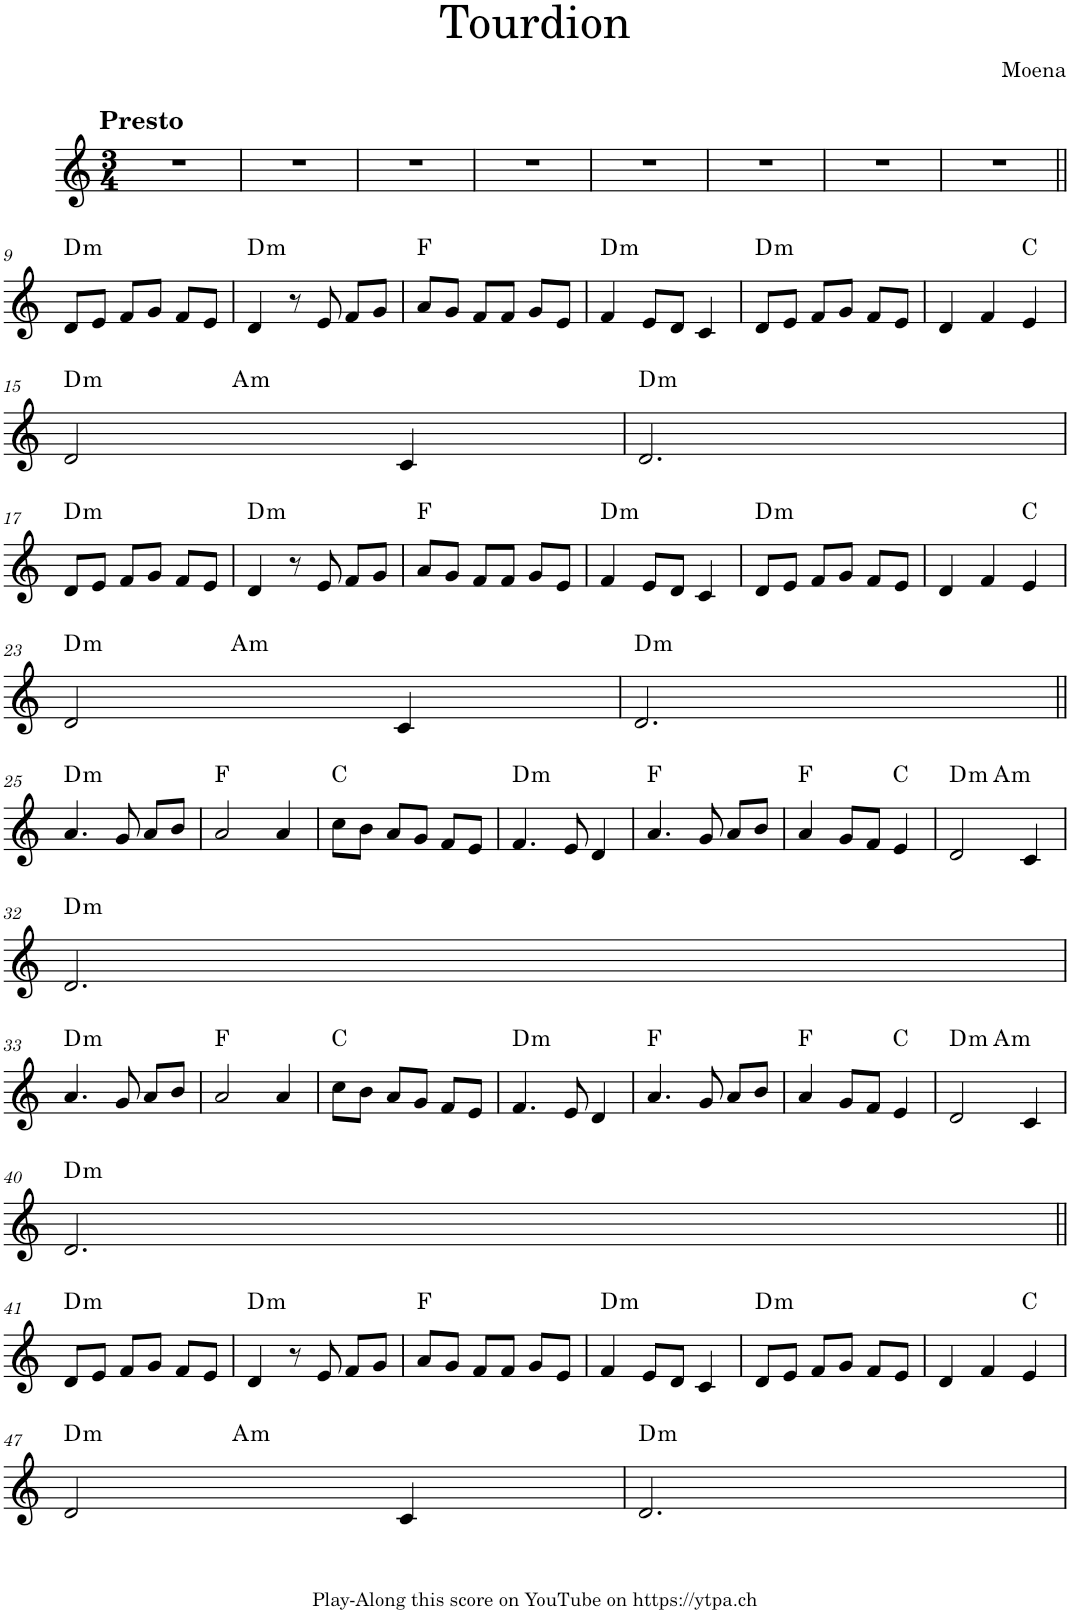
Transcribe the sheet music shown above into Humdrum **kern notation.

**kern	**harte
*part1	*part1
*staff1	*
*I"Piano	*
*I'Pno.	*
*clefG2	*
*k[]	*
*M3/4	*
=1	=1
!LO:TX:a:B:t=Presto	!
2.r	.
=2	=2
2.r	.
=3	=3
2.r	.
=4	=4
2.r	.
=5	=5
2.r	.
=6	=6
2.r	.
=7	=7
2.r	.
=8	=8
2.r	.
!!LO:LB:g=z
=9||	=9||
!	!LO:H:kt=m
8d/L	D:min
8e/J	.
8f/L	.
8g/J	.
8f/L	.
8e/J	.
=10	=10
!	!LO:H:kt=m
4d/	D:min
8r	.
8e/	.
8f/L	.
8g/J	.
=11	=11
8a/L	F:maj
8g/J	.
8f/L	.
8f/J	.
8g/L	.
8e/J	.
=12	=12
!	!LO:H:kt=m
4f/	D:min
8e/L	.
8d/J	.
4c/	.
=13	=13
!	!LO:H:kt=m
8d/L	D:min
8e/J	.
8f/L	.
8g/J	.
8f/L	.
8e/J	.
=14	=14
4d/	.
4f/	.
4e/	C:maj
!!LO:LB:g=z
=15	=15
!	!LO:H:kt=m
*^	*
2d/	4ryy	D:min
!	!	!LO:H:kt=m
.	2ryy	A:min
4c/	.	.
=16	=16	=16
!	!	!LO:H:kt=m
*v	*v	*
2.d/	D:min
!!LO:LB:g=z
=17	=17
!	!LO:H:kt=m
8d/L	D:min
8e/J	.
8f/L	.
8g/J	.
8f/L	.
8e/J	.
=18	=18
!	!LO:H:kt=m
4d/	D:min
8r	.
8e/	.
8f/L	.
8g/J	.
=19	=19
8a/L	F:maj
8g/J	.
8f/L	.
8f/J	.
8g/L	.
8e/J	.
=20	=20
!	!LO:H:kt=m
4f/	D:min
8e/L	.
8d/J	.
4c/	.
=21	=21
!	!LO:H:kt=m
8d/L	D:min
8e/J	.
8f/L	.
8g/J	.
8f/L	.
8e/J	.
=22	=22
4d/	.
4f/	.
4e/	C:maj
!!LO:LB:g=z
=23	=23
!	!LO:H:kt=m
*^	*
2d/	4ryy	D:min
!	!	!LO:H:kt=m
.	2ryy	A:min
4c/	.	.
=24	=24	=24
!	!	!LO:H:kt=m
*v	*v	*
2.d/	D:min
!!LO:LB:g=z
=25||	=25||
!	!LO:H:kt=m
4.a/	D:min
8g/	.
8a/L	.
8b/J	.
=26	=26
2a/	F:maj
4a/	.
=27	=27
8cc\L	C:maj
8b\J	.
8a/L	.
8g/J	.
8f/L	.
8e/J	.
=28	=28
!	!LO:H:kt=m
4.f/	D:min
8e/	.
4d/	.
=29	=29
4.a/	F:maj
8g/	.
8a/L	.
8b/J	.
=30	=30
4a/	F:maj
8g/L	.
8f/J	.
4e/	C:maj
=31	=31
!	!LO:H:kt=m
*^	*
2d/	4ryy	D:min
!	!	!LO:H:kt=m
.	2ryy	A:min
4c/	.	.
!!LO:LB:g=z	!!
=32	=32	=32
!	!	!LO:H:kt=m
*v	*v	*
2.d/	D:min
!!LO:LB:g=z
=33	=33
!	!LO:H:kt=m
4.a/	D:min
8g/	.
8a/L	.
8b/J	.
=34	=34
2a/	F:maj
4a/	.
=35	=35
8cc\L	C:maj
8b\J	.
8a/L	.
8g/J	.
8f/L	.
8e/J	.
=36	=36
!	!LO:H:kt=m
4.f/	D:min
8e/	.
4d/	.
=37	=37
4.a/	F:maj
8g/	.
8a/L	.
8b/J	.
=38	=38
4a/	F:maj
8g/L	.
8f/J	.
4e/	C:maj
=39	=39
!	!LO:H:kt=m
*^	*
2d/	4ryy	D:min
!	!	!LO:H:kt=m
.	2ryy	A:min
4c/	.	.
!!LO:LB:g=z	!!
=40	=40	=40
!	!	!LO:H:kt=m
*v	*v	*
2.d/	D:min
!!LO:LB:g=z
=41||	=41||
!	!LO:H:kt=m
8d/L	D:min
8e/J	.
8f/L	.
8g/J	.
8f/L	.
8e/J	.
=42	=42
!	!LO:H:kt=m
4d/	D:min
8r	.
8e/	.
8f/L	.
8g/J	.
=43	=43
8a/L	F:maj
8g/J	.
8f/L	.
8f/J	.
8g/L	.
8e/J	.
=44	=44
!	!LO:H:kt=m
4f/	D:min
8e/L	.
8d/J	.
4c/	.
=45	=45
!	!LO:H:kt=m
8d/L	D:min
8e/J	.
8f/L	.
8g/J	.
8f/L	.
8e/J	.
=46	=46
4d/	.
4f/	.
4e/	C:maj
!!LO:LB:g=z
=47	=47
!	!LO:H:kt=m
*^	*
2d/	4ryy	D:min
!	!	!LO:H:kt=m
.	2ryy	A:min
4c/	.	.
=48	=48	=48
!	!	!LO:H:kt=m
*v	*v	*
2.d/	D:min
=	=
*-	*-
